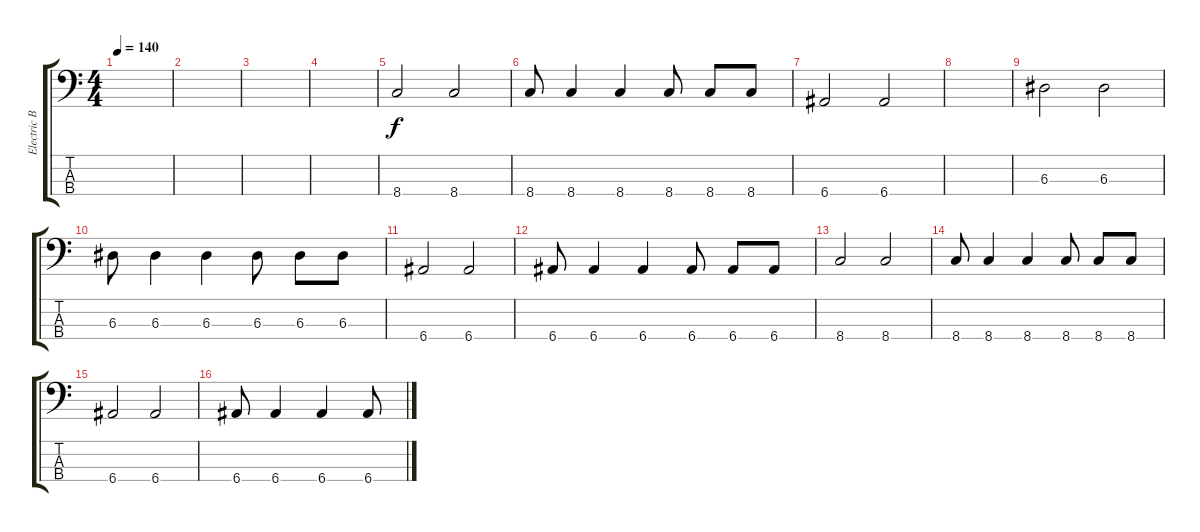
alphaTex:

\track ("Electric Bass" "Electric B") {instrument electricbassfinger}
\staff {score tabs}
\tuning (G2 D2 A1 E1) {hide}
\ts (4 4)
\tempo 140
\clef f4
\ks c
|
|
|
|
8.4.2 8.4.2 |
8.4.8 8.4.4 8.4.4 8.4.8 8.4.8 8.4.8 |
6.4.2 6.4.2 |
|
6.3.2 6.3.2 |
6.3.8 6.3.4 6.3.4 6.3.8 6.3.8 6.3.8 |
6.4.2 6.4.2 |
6.4.8 6.4.4 6.4.4 6.4.8 6.4.8 6.4.8 |
8.4.2 8.4.2 |
8.4.8 8.4.4 8.4.4 8.4.8 8.4.8 8.4.8 |
6.4.2 6.4.2 |
6.4.8 6.4.4 6.4.4 6.4.8
